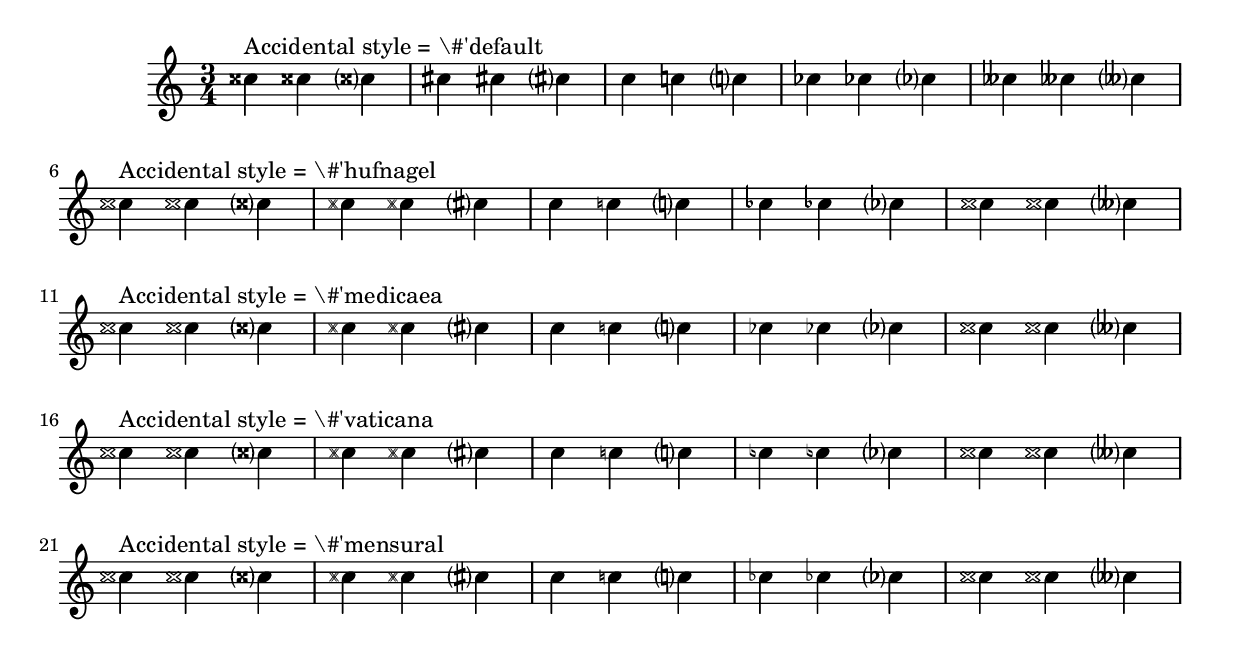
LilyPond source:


\header {
texidoc = "@cindex Ancient Accidentals
Accidentals are available in different ancient styles. This
file lists all of them.
"
}

\version "2.1.26"

\score { 
  \context Voice \notes\relative c {
    \time 3/4
	\override Staff.Accidental  #'style = #'default
	cisis''^"Accidental style = \#'default" cisis! cisis? |
	cis cis! cis? | 
	c c! c? |
	ces ces! ces? |
	ceses ceses! ceses? |
	\break
	
	\override Staff.Accidental  #'style = #'hufnagel
	cisis^"Accidental style = \#'hufnagel" cisis! cisis? |
	cis cis! cis? | 
	c c! c? |
	ces ces! ces? |
	ceses ceses! ceses? |
	\break
	
	\override Staff.Accidental  #'style = #'medicaea
	cisis^"Accidental style = \#'medicaea" cisis! cisis? |
	cis cis! cis? | 
	c c! c? |
	ces ces! ces? |
	ceses ceses! ceses? |
	\break
	
	\override Staff.Accidental  #'style = #'vaticana
	cisis^"Accidental style = \#'vaticana" cisis! cisis? |
	cis cis! cis? | 
	c c! c? |
	ces ces! ces? |
	ceses ceses! ceses? |
	\break
	
	\override Staff.Accidental  #'style = #'mensural
	cisis^"Accidental style = \#'mensural" cisis! cisis? |
	cis cis! cis? | 
	c c! c? |
	ces ces! ces? |
	ceses ceses! ceses? |
	
  }
}

